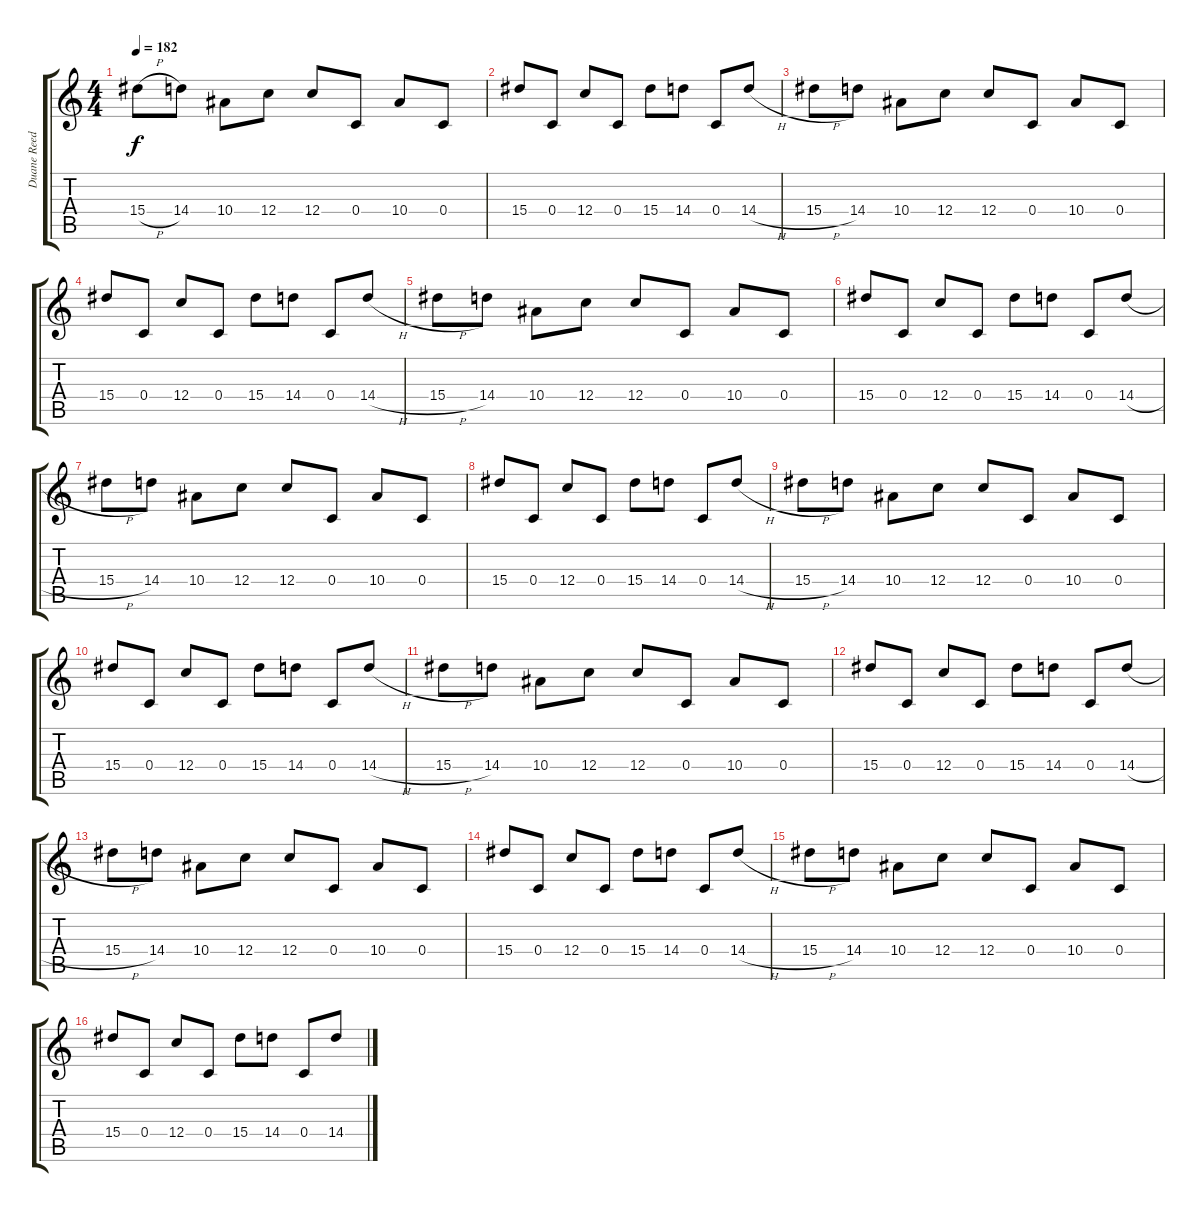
\track ("Duane Reed" "Duane Reed") {instrument overdrivenguitar}
\staff {score tabs}
\tuning (D4 A3 F3 C3 G2 C2) {hide}
\ts (4 4)
\tempo 182
\clef g2
\ks c
15.4{h}.8{dy f} 14.4.8 10.4.8 12.4.8 12.4.8 0.4.8 10.4.8 0.4.8 |
15.4.8 0.4.8 12.4.8 0.4.8 15.4.8 14.4.8 0.4.8 14.4{h}.8 |
15.4{h}.8 14.4.8 10.4.8 12.4.8 12.4.8 0.4.8 10.4.8 0.4.8 |
15.4.8 0.4.8 12.4.8 0.4.8 15.4.8 14.4.8 0.4.8 14.4{h}.8 |
15.4{h}.8 14.4.8 10.4.8 12.4.8 12.4.8 0.4.8 10.4.8 0.4.8 |
15.4.8 0.4.8 12.4.8 0.4.8 15.4.8 14.4.8 0.4.8 14.4{h}.8 |
15.4{h}.8 14.4.8 10.4.8 12.4.8 12.4.8 0.4.8 10.4.8 0.4.8 |
15.4.8 0.4.8 12.4.8 0.4.8 15.4.8 14.4.8 0.4.8 14.4{h}.8 |
15.4{h}.8 14.4.8 10.4.8 12.4.8 12.4.8 0.4.8 10.4.8 0.4.8 |
15.4.8 0.4.8 12.4.8 0.4.8 15.4.8 14.4.8 0.4.8 14.4{h}.8 |
15.4{h}.8 14.4.8 10.4.8 12.4.8 12.4.8 0.4.8 10.4.8 0.4.8 |
15.4.8 0.4.8 12.4.8 0.4.8 15.4.8 14.4.8 0.4.8 14.4{h}.8 |
15.4{h}.8 14.4.8 10.4.8 12.4.8 12.4.8 0.4.8 10.4.8 0.4.8 |
15.4.8 0.4.8 12.4.8 0.4.8 15.4.8 14.4.8 0.4.8 14.4{h}.8 |
15.4{h}.8 14.4.8 10.4.8 12.4.8 12.4.8 0.4.8 10.4.8 0.4.8 |
15.4.8 0.4.8 12.4.8 0.4.8 15.4.8 14.4.8 0.4.8 14.4{h}.8
